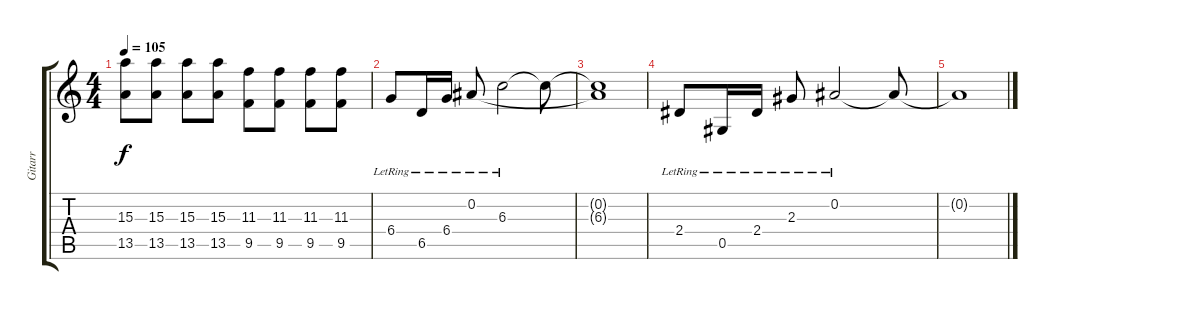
\track ("Gitarr" "Gitarr") {instrument overdrivenguitar}
\staff {score tabs}
\tuning (Eb4 Bb3 Gb3 Db3 Ab2 Db2) {hide}
\ts (4 4)
\tempo 105
\clef g2
\ks c
(15.3 13.5).8{dy f} (15.3 13.5).8 (15.3 13.5).8 (15.3 13.5).8 (11.3 9.5).8 (11.3 9.5).8 (11.3 9.5).8 (11.3 9.5).8 |
6.4{lr}.8{instrument acousticguitarsteel} 6.5{lr}.16 6.4{lr}.16 0.2{lr}.8 6.3{lr}.2 6.3{t}.8 |
(0.2{t} 6.3{t}).1 |
2.4{lr}.8 0.5{lr}.16 2.4{lr}.16 2.3{lr}.8 0.2{lr}.2 0.2{t}.8 |
0.2{t}.1
